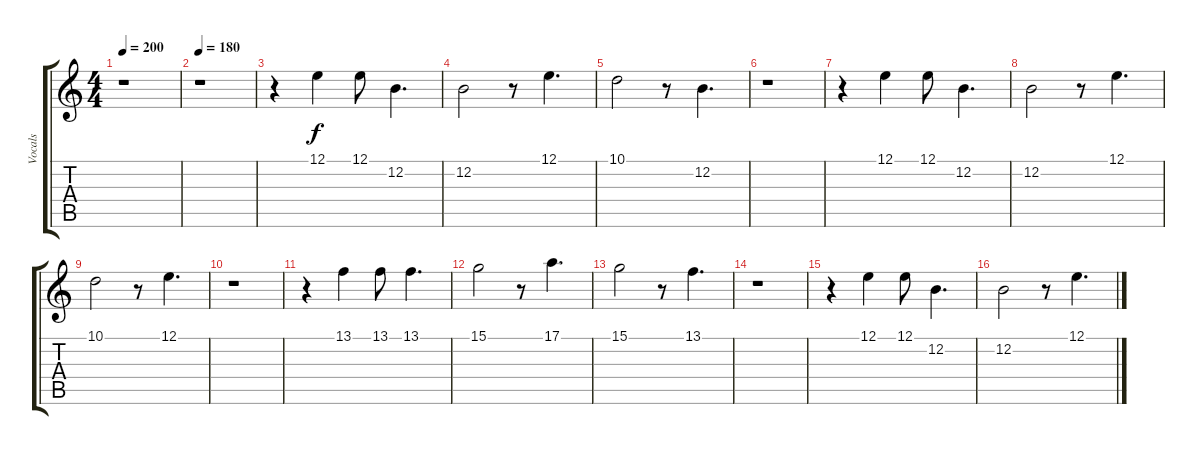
\track ("Vocals" "Vocals") {instrument lead6voice}
\staff {score tabs}
\tuning (E4 B3 G3 D3 A2 E2) {hide}
\ts (4 4)
\tempo 200
\clef g2
\ks c
r.1{dy f} |
\tempo 180
r.1 |
r.4 12.1.4 12.1.8 12.2.4{d} |
12.2.2 r.8 12.1.4{d} |
10.1.2 r.8 12.2.4{d} |
r.1 |
r.4 12.1.4 12.1.8 12.2.4{d} |
12.2.2 r.8 12.1.4{d} |
10.1.2 r.8 12.1.4{d} |
r.1 |
r.4 13.1.4 13.1.8 13.1.4{d} |
15.1.2 r.8 17.1.4{d} |
15.1.2 r.8 13.1.4{d} |
r.1 |
r.4 12.1.4 12.1.8 12.2.4{d} |
12.2.2 r.8 12.1.4{d}
